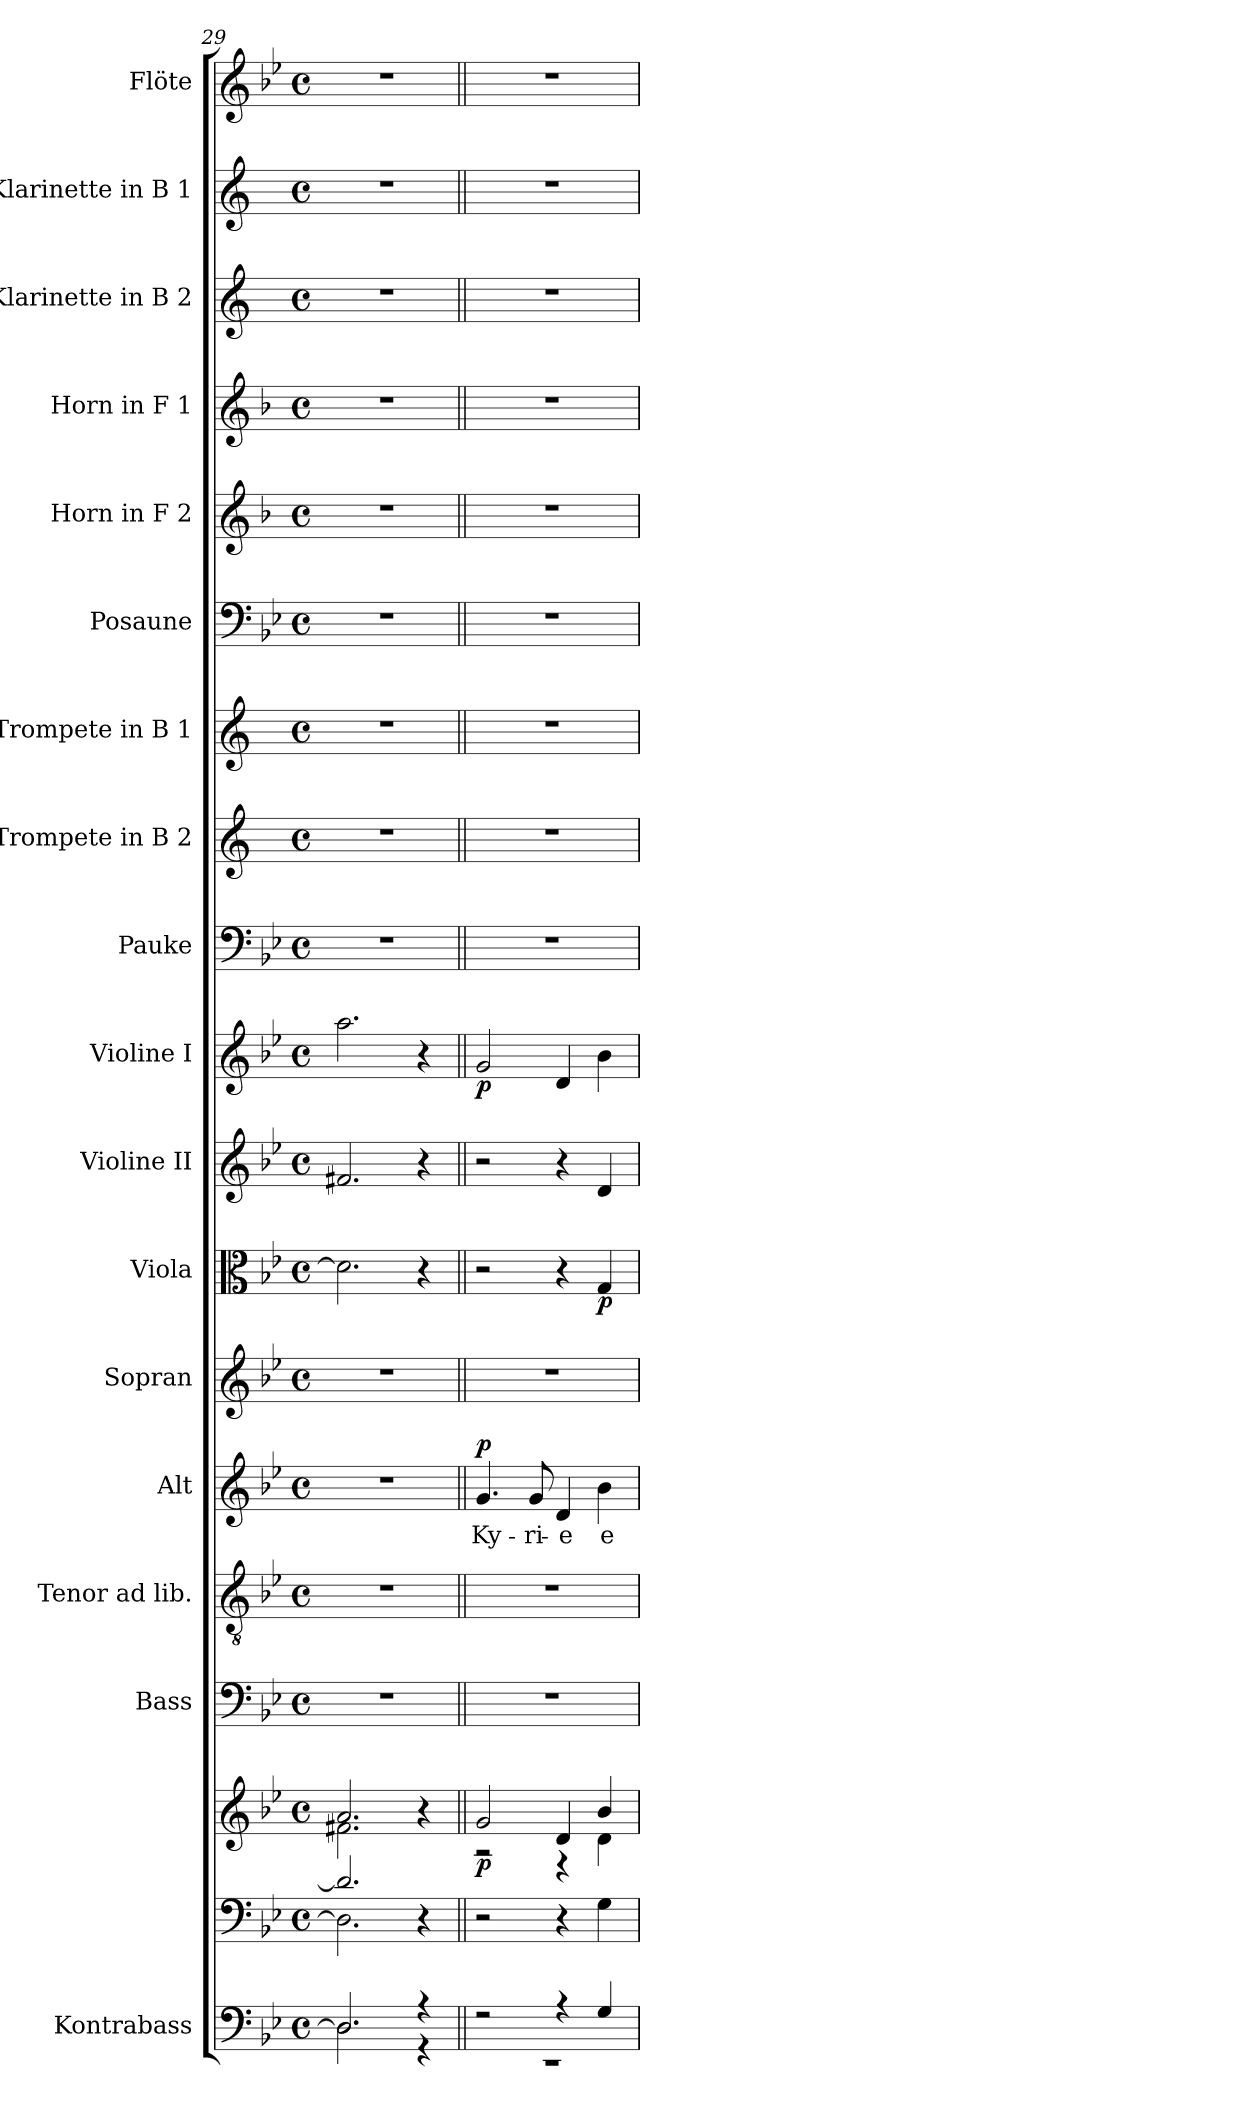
**kern	**kern	**kern	**dynam	**kern	**kern	**kern	**text	**dynam	**kern	**kern	**dynam	**kern	**kern	**dynam	**kern	**kern	**kern	**kern	**kern	**kern	**kern	**kern	**kern
*part18	*part17	*part17	*part17	*part16	*part15	*part14	*part14	*part14	*part13	*part12	*part12	*part11	*part10	*part10	*part9	*part8	*part7	*part6	*part5	*part4	*part3	*part2	*part1
*staff19	*staff18	*staff17	*staff17/18	*staff16	*staff15	*staff14	*staff14	*staff14	*staff13	*staff12	*staff12	*staff11	*staff10	*staff10	*staff9	*staff8	*staff7	*staff6	*staff5	*staff4	*staff3	*staff2	*staff1
*I"Kontrabass	*	*	*	*I"Bass	*I"Tenor ad lib.	*I"Alt	*	*	*I"Sopran	*I"Viola	*	*I"Violine II	*I"Violine I	*	*I"Pauke	*I"Trompete in B 2	*I"Trompete in B 1	*I"Posaune	*I"Horn in F 2	*I"Horn in F 1	*I"Klarinette in B 2	*I"Klarinette in B 1	*I"Flöte
*I'Kb.	*	*	*	*I'B	*I'T	*I'A	*	*	*I'S	*I'Vla.	*	*I'Vl. II	*I'Vl. I	*	*I'Pk.	*	*	*I'Pos.	*I'Hrn. 2	*I'Hrn. 1	*	*	*I'Fl.
*clefF4	*clefF4	*clefG2	*	*clefF4	*clefGv2	*clefG2	*	*	*clefG2	*clefC3	*	*clefG2	*clefG2	*	*clefF4	*clefG2	*clefG2	*clefF4	*clefG2	*clefG2	*clefG2	*clefG2	*clefG2
*ITrd7c12	*	*	*	*	*	*	*	*	*	*	*	*	*	*	*	*ITrd1c2	*ITrd1c2	*	*ITrd4c7	*ITrd4c7	*ITrd1c2	*ITrd1c2	*
*k[b-e-]	*k[b-e-]	*k[b-e-]	*	*k[b-e-]	*k[b-e-]	*k[b-e-]	*	*	*k[b-e-]	*k[b-e-]	*	*k[b-e-]	*k[b-e-]	*	*k[b-e-]	*k[b-e-]	*k[b-e-]	*k[b-e-]	*k[b-e-]	*k[b-e-]	*k[b-e-]	*k[b-e-]	*k[b-e-]
*B-:	*B-:	*B-:	*	*B-:	*B-:	*B-:	*	*	*B-:	*B-:	*	*B-:	*B-:	*	*B-:	*B-:	*B-:	*B-:	*B-:	*B-:	*B-:	*B-:	*B-:
*M4/4	*M4/4	*M4/4	*	*M4/4	*M4/4	*M4/4	*	*	*M4/4	*M4/4	*	*M4/4	*M4/4	*	*M4/4	*M4/4	*M4/4	*M4/4	*M4/4	*M4/4	*M4/4	*M4/4	*M4/4
*met(c)	*met(c)	*met(c)	*	*met(c)	*met(c)	*met(c)	*	*	*met(c)	*met(c)	*	*met(c)	*met(c)	*	*met(c)	*met(c)	*met(c)	*met(c)	*met(c)	*met(c)	*met(c)	*met(c)	*met(c)
=29	=29	=29	=29	=29	=29	=29	=29	=29	=29	=29	=29	=29	=29	=29	=29	=29	=29	=29	=29	=29	=29	=29	=29
*^	*^	*^	*	*	*	*	*	*	*	*	*	*	*	*	*	*	*	*	*	*	*	*	*
2.DD/	2.DD\]	2.d/]	2.D\]	2.a/	2.f#X\	.	1r	1r	1r	.	.	1r	2.d\]	.	2.f#X/	2.aa\	.	1r	1r	1r	1r	1r	1r	1r	1r	1r
4r	4r	4r	4ryy	4r	4ryy	.	.	.	.	.	.	.	4r	.	4r	4r	.	.	.	.	.	.	.	.	.	.
=30||	=30||	=30||	=30||	=30||	=30||	=30||	=30||	=30||	=30||	=30||	=30||	=30||	=30||	=30||	=30||	=30||	=30||	=30||	=30||	=30||	=30||	=30||	=30||	=30||	=30||	=30||
!	!	!	!	!	!	!LO:DY:b	!	!	!	!LO:LY:b	!LO:DY:a	!	!	!	!	!	!LO:DY:b	!	!	!	!	!	!	!	!	!
*	*	*v	*v	*	*	*	*	*	*	*	*	*	*	*	*	*	*	*	*	*	*	*	*	*	*	*
2rF	1rEE	2r	2g/	2rA	p	1r	1r	4.g/	Ky-	p	1r	2r	.	2r	2g/	p	1r	1r	1r	1r	1r	1r	1r	1r	1r
!	!	!	!	!	!	!	!	!	!LO:LY:b	!	!	!	!	!	!	!	!	!	!	!	!	!	!	!	!
.	.	.	.	.	.	.	.	8g/	-ri-	.	.	.	.	.	.	.	.	.	.	.	.	.	.	.	.
!	!	!	!	!	!	!	!	!	!LO:LY:b	!	!	!	!	!	!	!	!	!	!	!	!	!	!	!	!
4rG	.	4r	4d/	4rF	.	.	.	4d/	-e	.	.	4r	.	4r	4d/	.	.	.	.	.	.	.	.	.	.
!	!	!	!	!	!	!	!	!	!LO:LY:b	!	!	!	!LO:DY:b	!	!	!	!	!	!	!	!	!	!	!	!
4GG/	.	4G\	4b-/	4d\	.	.	.	4b-\	e-	.	.	4G/	p	4d/	4b-\	.	.	.	.	.	.	.	.	.	.
*v	*v	*	*v	*v	*	*	*	*	*	*	*	*	*	*	*	*	*	*	*	*	*	*	*	*	*
=	=	=	=	=	=	=	=	=	=	=	=	=	=	=	=	=	=	=	=	=	=	=	=
*-	*-	*-	*-	*-	*-	*-	*-	*-	*-	*-	*-	*-	*-	*-	*-	*-	*-	*-	*-	*-	*-	*-	*-
